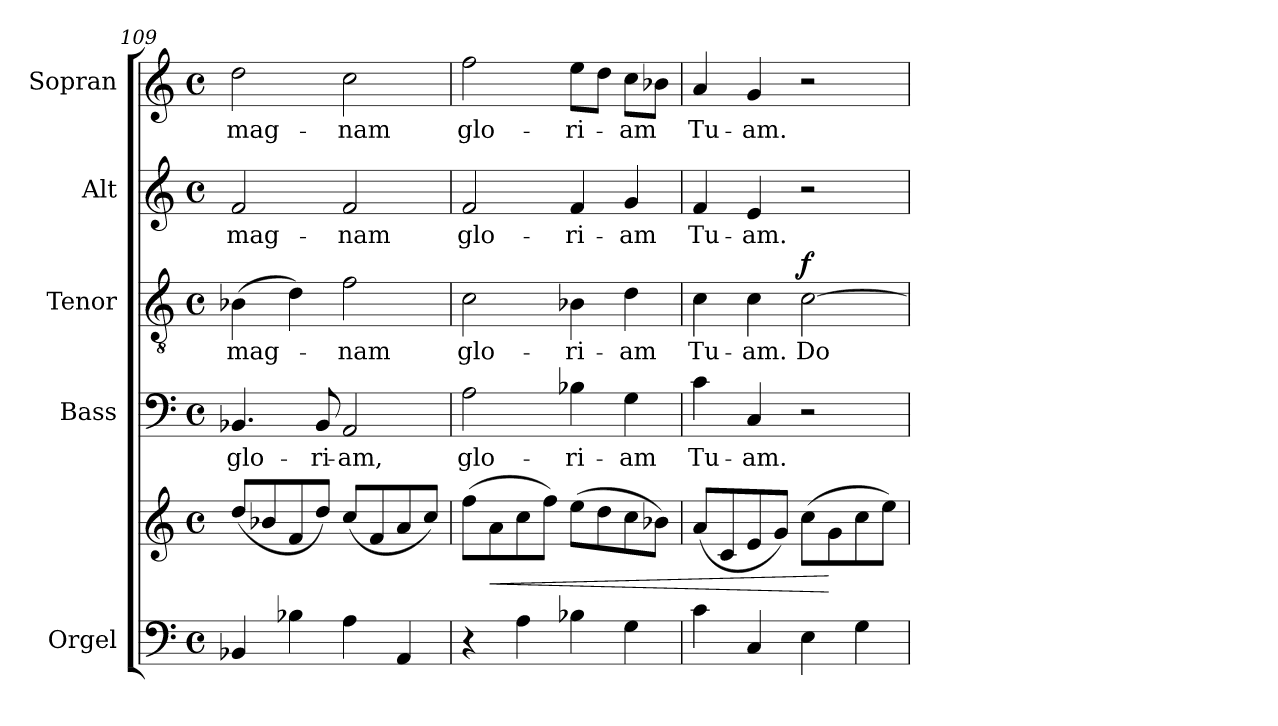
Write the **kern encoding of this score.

**kern	**kern	**dynam	**kern	**text	**kern	**text	**dynam	**kern	**text	**kern	**text
*part5	*part5	*part5	*part4	*part4	*part3	*part3	*part3	*part2	*part2	*part1	*part1
*staff6	*staff5	*staff5/6	*staff4	*staff4	*staff3	*staff3	*staff3	*staff2	*staff2	*staff1	*staff1
*I"Orgel	*	*	*I"Bass	*	*I"Tenor	*	*	*I"Alt	*	*I"Sopran	*
*I'Org.	*	*	*I'B.	*	*I'T.	*	*	*I'A.	*	*I'S.	*
*clefF4	*clefG2	*	*clefF4	*	*clefGv2	*	*	*clefG2	*	*clefG2	*
*k[]	*k[]	*	*k[]	*	*k[]	*	*	*k[]	*	*k[]	*
*C:	*C:	*	*C:	*	*C:	*	*	*C:	*	*C:	*
*M4/4	*M4/4	*	*M4/4	*	*M4/4	*	*	*M4/4	*	*M4/4	*
*met(c)	*met(c)	*	*met(c)	*	*met(c)	*	*	*met(c)	*	*met(c)	*
=109	=109	=109	=109	=109	=109	=109	=109	=109	=109	=109	=109
!	!	!	!	!LO:LY:b	!	!LO:LY:b	!	!	!LO:LY:b	!	!LO:LY:b
4BB-X/	(<8dd/L	.	4.BB-X/	glo-	(>4B-X\	mag-	.	2f/	mag-	2dd\	mag-
.	8b-X/	.	.	.	.	.	.	.	.	.	.
4B-X\	8f/	.	.	.	4d\)	.	.	.	.	.	.
!	!	!	!	!LO:LY:b	!	!	!	!	!	!	!
.	8dd/J)	.	8BB-/	-ri-	.	.	.	.	.	.	.
!	!	!	!	!LO:LY:b	!	!LO:LY:b	!	!	!LO:LY:b	!	!LO:LY:b
4A\	(<8cc/L	.	2AA/	-am,	2f\	-nam	.	2f/	-nam	2cc\	-nam
.	8f/	.	.	.	.	.	.	.	.	.	.
4AA/	8a/	.	.	.	.	.	.	.	.	.	.
.	8cc/J)	.	.	.	.	.	.	.	.	.	.
=110	=110	=110	=110	=110	=110	=110	=110	=110	=110	=110	=110
!	!	!	!	!LO:LY:b	!	!LO:LY:b	!	!	!LO:LY:b	!	!LO:LY:b
4r	(>8ff\L	.	2A\	glo-	2c\	glo-	.	2f/	glo-	2ff\	glo-
!	!	!LO:HP:b	!	!	!	!	!	!	!	!	!
.	8a\	<	.	.	.	.	.	.	.	.	.
4A\	8cc\	.	.	.	.	.	.	.	.	.	.
.	8ff\J)	.	.	.	.	.	.	.	.	.	.
!	!	!	!	!LO:LY:b	!	!LO:LY:b	!	!	!LO:LY:b	!	!LO:LY:b
4B-X\	(>8ee\L	.	4B-X\	-ri-	4B-X\	-ri-	.	4f/	-ri-	8ee\L	-ri-
.	8dd\	.	.	.	.	.	.	.	.	8dd\J	.
!	!	!	!	!LO:LY:b	!	!LO:LY:b	!	!	!LO:LY:b	!	!LO:LY:b
4G\	8cc\	.	4G\	-am	4d\	-am	.	4g/	-am	8cc\L	-am
.	8b-X\J)	.	.	.	.	.	.	.	.	8b-X\J	.
=111	=111	=111	=111	=111	=111	=111	=111	=111	=111	=111	=111
!	!	!	!	!LO:LY:b	!	!LO:LY:b	!	!	!LO:LY:b	!	!LO:LY:b
4c\	(<8a/L	.	4c\	Tu-	4c\	Tu-	.	4f/	Tu-	4a/	Tu-
.	8c/	.	.	.	.	.	.	.	.	.	.
!	!	!	!	!LO:LY:b	!	!LO:LY:b	!	!	!LO:LY:b	!	!LO:LY:b
4C/	8e/	.	4C/	-am.	4c\	-am.	.	4e/	-am.	4g/	-am.
.	8g/J)	.	.	.	.	.	.	.	.	.	.
!	!	!	!	!	!	!LO:LY:b	!LO:DY:a	!	!	!	!
4E\	(>8cc\L	.	2r	.	[2c\	Do-	f	2r	.	2r	.
.	8g\	[	.	.	.	.	.	.	.	.	.
4G\	8cc\	.	.	.	.	.	.	.	.	.	.
.	8ee\J)	.	.	.	.	.	.	.	.	.	.
=	=	=	=	=	=	=	=	=	=	=	=
*-	*-	*-	*-	*-	*-	*-	*-	*-	*-	*-	*-
